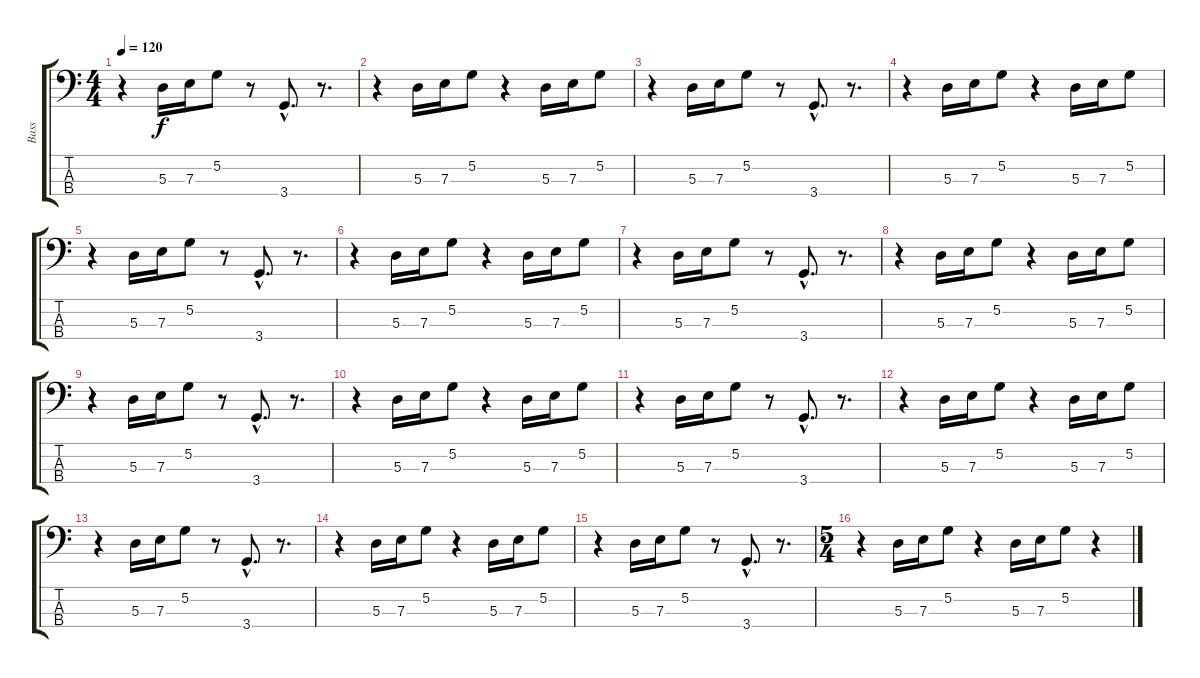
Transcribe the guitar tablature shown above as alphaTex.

\track ("Bass" "Bass") {instrument electricbassfinger}
\staff {score tabs}
\tuning (G2 D2 A1 E1) {hide}
\ts (4 4)
\tempo 120
\clef f4
\ks c
r.4{dy f} 5.3.16 7.3.16 5.2.8 r.8 3.4{hac}.8{d} r.8{d} |
r.4 5.3.16 7.3.16 5.2.8 r.4 5.3.16 7.3.16 5.2.8 |
r.4 5.3.16 7.3.16 5.2.8 r.8 3.4{hac}.8{d} r.8{d} |
r.4 5.3.16 7.3.16 5.2.8 r.4 5.3.16 7.3.16 5.2.8 |
r.4 5.3.16 7.3.16 5.2.8 r.8 3.4{hac}.8{d} r.8{d} |
r.4 5.3.16 7.3.16 5.2.8 r.4 5.3.16 7.3.16 5.2.8 |
r.4 5.3.16 7.3.16 5.2.8 r.8 3.4{hac}.8{d} r.8{d} |
r.4 5.3.16 7.3.16 5.2.8 r.4 5.3.16 7.3.16 5.2.8 |
r.4 5.3.16 7.3.16 5.2.8 r.8 3.4{hac}.8{d} r.8{d} |
r.4 5.3.16 7.3.16 5.2.8 r.4 5.3.16 7.3.16 5.2.8 |
r.4 5.3.16 7.3.16 5.2.8 r.8 3.4{hac}.8{d} r.8{d} |
r.4 5.3.16 7.3.16 5.2.8 r.4 5.3.16 7.3.16 5.2.8 |
r.4 5.3.16 7.3.16 5.2.8 r.8 3.4{hac}.8{d} r.8{d} |
r.4 5.3.16 7.3.16 5.2.8 r.4 5.3.16 7.3.16 5.2.8 |
r.4 5.3.16 7.3.16 5.2.8 r.8 3.4{hac}.8{d} r.8{d} |
\ts (5 4)
r.4 5.3.16 7.3.16 5.2.8 r.4 5.3.16 7.3.16 5.2.8 r.4
